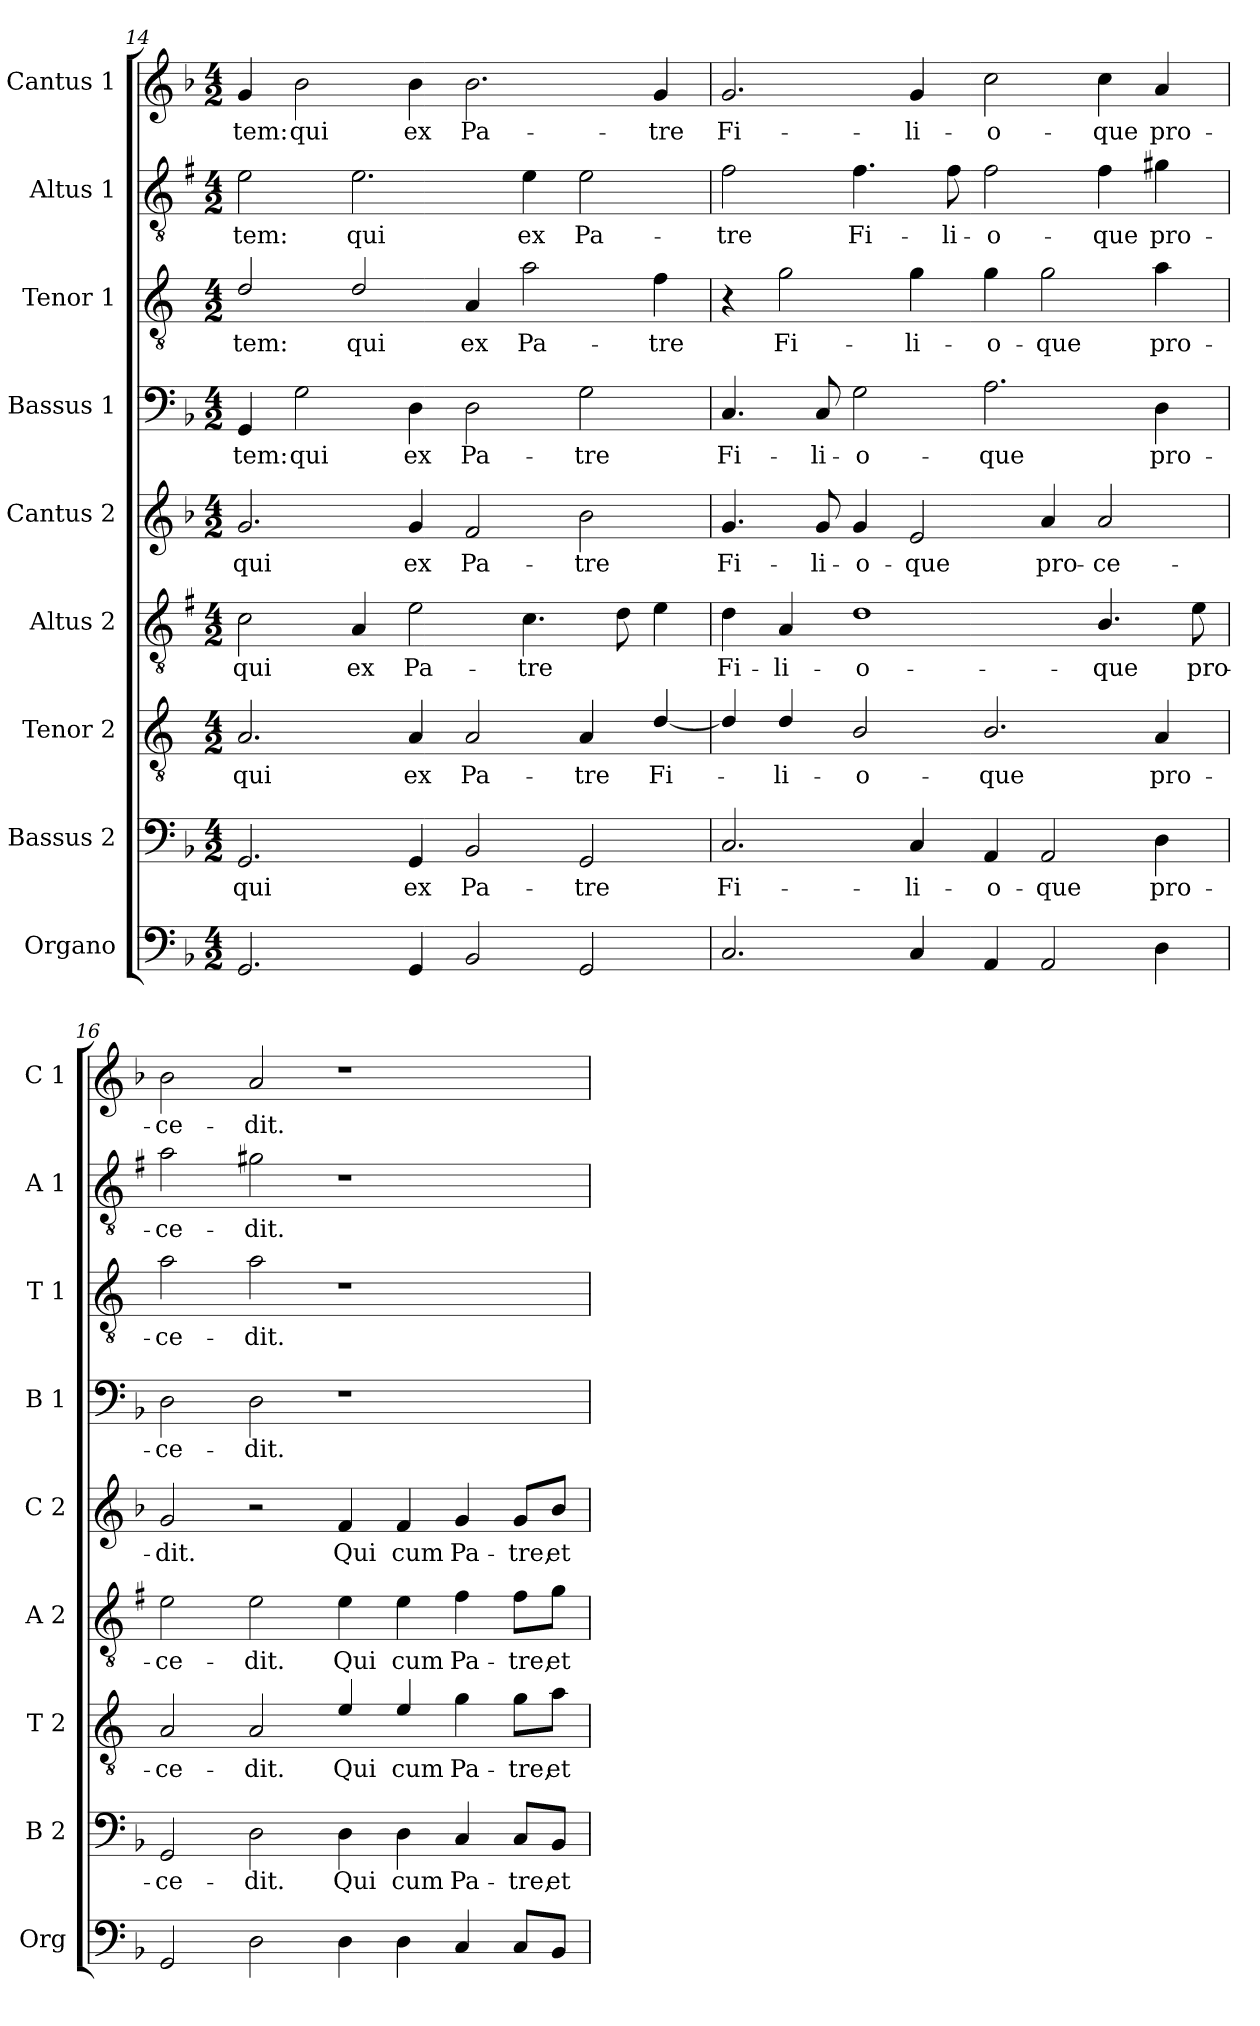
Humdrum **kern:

**kern	**kern	**text	**kern	**text	**kern	**text	**kern	**text	**kern	**text	**kern	**text	**kern	**text	**kern	**text
*part9	*part8	*part8	*part7	*part7	*part6	*part6	*part5	*part5	*part4	*part4	*part3	*part3	*part2	*part2	*part1	*part1
*staff9	*staff8	*staff8	*staff7	*staff7	*staff6	*staff6	*staff5	*staff5	*staff4	*staff4	*staff3	*staff3	*staff2	*staff2	*staff1	*staff1
*I"Organo	*I"Bassus 2	*	*I"Tenor 2	*	*I"Altus 2	*	*I"Cantus 2	*	*I"Bassus 1	*	*I"Tenor 1	*	*I"Altus 1	*	*I"Cantus 1	*
*I'Org	*I'B 2	*	*I'T 2	*	*I'A 2	*	*I'C 2	*	*I'B 1	*	*I'T 1	*	*I'A 1	*	*I'C 1	*
*clefF4	*clefF4	*	*clefGv2	*	*clefGv2	*	*clefG2	*	*clefF4	*	*clefGv2	*	*clefGv2	*	*clefG2	*
*	*	*	*ITrd4c7	*	*ITrd1c2	*	*	*	*	*	*ITrd4c7	*	*ITrd1c2	*	*	*
*k[b-]	*k[b-]	*	*k[b-]	*	*k[b-]	*	*k[b-]	*	*k[b-]	*	*k[b-]	*	*k[b-]	*	*k[b-]	*
*F:	*F:	*	*F:	*	*F:	*	*F:	*	*F:	*	*F:	*	*F:	*	*F:	*
*M4/2	*M4/2	*	*M4/2	*	*M4/2	*	*M4/2	*	*M4/2	*	*M4/2	*	*M4/2	*	*M4/2	*
=14	=14	=14	=14	=14	=14	=14	=14	=14	=14	=14	=14	=14	=14	=14	=14	=14
!	!	!LO:LY:b	!	!LO:LY:b	!	!LO:LY:b	!	!LO:LY:b	!	!LO:LY:b	!	!LO:LY:b	!	!LO:LY:b	!	!LO:LY:b
2.GG/	2.GG/	qui	2.D/	qui	2B-\	qui	2.g/	qui	4GG/	-tem:	2G/	-tem:	2d\	-tem:	4g/	-tem:
!	!	!	!	!	!	!	!	!	!	!LO:LY:b	!	!	!	!	!	!LO:LY:b
.	.	.	.	.	.	.	.	.	2G\	qui	.	.	.	.	2b-\	qui
!	!	!	!	!	!	!LO:LY:b	!	!	!	!	!	!LO:LY:b	!	!LO:LY:b	!	!
.	.	.	.	.	4G/	ex	.	.	.	.	2G/	qui	2.d\	qui	.	.
!	!	!LO:LY:b	!	!LO:LY:b	!	!LO:LY:b	!	!LO:LY:b	!	!LO:LY:b	!	!	!	!	!	!LO:LY:b
4GG/	4GG/	ex	4D/	ex	2d\	Pa-	4g/	ex	4D\	ex	.	.	.	.	4b-\	ex
!	!	!LO:LY:b	!	!LO:LY:b	!	!	!	!LO:LY:b	!	!LO:LY:b	!	!LO:LY:b	!	!	!	!LO:LY:b
2BB-/	2BB-/	Pa-	2D/	Pa-	.	.	2f/	Pa-	2D\	Pa-	4D/	ex	.	.	2.b-\	Pa-
!	!	!	!	!	!	!LO:LY:b	!	!	!	!	!	!LO:LY:b	!	!LO:LY:b	!	!
.	.	.	.	.	4.B-\	-tre	.	.	.	.	2d\	Pa-	4d\	ex	.	.
!	!	!LO:LY:b	!	!LO:LY:b	!	!	!	!LO:LY:b	!	!LO:LY:b	!	!	!	!LO:LY:b	!	!
2GG/	2GG/	-tre	4D/	-tre	.	.	2b-\	-tre	2G\	-tre	.	.	2d\	Pa-	.	.
.	.	.	.	.	8c\	.	.	.	.	.	.	.	.	.	.	.
!	!	!	!	!LO:LY:b	!	!	!	!	!	!	!	!LO:LY:b	!	!	!	!LO:LY:b
.	.	.	[4G/	Fi-	4d\	.	.	.	.	.	4B-\	-tre	.	.	4g/	-tre
!!LO:LB:g=z
=15	=15	=15	=15	=15	=15	=15	=15	=15	=15	=15	=15	=15	=15	=15	=15	=15
!	!	!LO:LY:b	!	!	!	!LO:LY:b	!	!LO:LY:b	!	!LO:LY:b	!	!	!	!LO:LY:b	!	!LO:LY:b
2.C/	2.C/	Fi-	4G/]	.	4c\	Fi-	4.g/	Fi-	4.C/	Fi-	4r	.	2e\	-tre	2.g/	Fi-
!	!	!	!	!LO:LY:b	!	!LO:LY:b	!	!	!	!	!	!LO:LY:b	!	!	!	!
.	.	.	4G/	-li-	4G/	-li-	.	.	.	.	2c\	Fi-	.	.	.	.
!	!	!	!	!	!	!	!	!LO:LY:b	!	!LO:LY:b	!	!	!	!	!	!
.	.	.	.	.	.	.	8g/	-li-	8C/	-li-	.	.	.	.	.	.
!	!	!	!	!LO:LY:b	!	!LO:LY:b	!	!LO:LY:b	!	!LO:LY:b	!	!	!	!LO:LY:b	!	!
.	.	.	2E/	-o-	1c	-o-	4g/	-o-	2G\	-o-	.	.	4.e\	Fi-	.	.
!	!	!LO:LY:b	!	!	!	!	!	!LO:LY:b	!	!	!	!LO:LY:b	!	!	!	!LO:LY:b
4C/	4C/	-li-	.	.	.	.	2e/	-que	.	.	4c\	-li-	.	.	4g/	-li-
!	!	!	!	!	!	!	!	!	!	!	!	!	!	!LO:LY:b	!	!
.	.	.	.	.	.	.	.	.	.	.	.	.	8e\	-li-	.	.
!	!	!LO:LY:b	!	!LO:LY:b	!	!	!	!	!	!LO:LY:b	!	!LO:LY:b	!	!LO:LY:b	!	!LO:LY:b
4AA/	4AA/	-o-	2.E/	-que	.	.	.	.	2.A\	-que	4c\	-o-	2e\	-o-	2cc\	-o-
!	!	!LO:LY:b	!	!	!	!	!	!LO:LY:b	!	!	!	!LO:LY:b	!	!	!	!
2AA/	2AA/	-que	.	.	.	.	4a/	pro-	.	.	2c\	-que	.	.	.	.
!	!	!	!	!	!	!LO:LY:b	!	!LO:LY:b	!	!	!	!	!	!LO:LY:b	!	!LO:LY:b
.	.	.	.	.	4.A/	-que	2a/	-ce-	.	.	.	.	4e\	-que	4cc\	-que
!	!	!LO:LY:b	!	!LO:LY:b	!	!	!	!	!	!LO:LY:b	!	!LO:LY:b	!	!LO:LY:b	!	!LO:LY:b
4D\	4D\	pro-	4D/	pro-	.	.	.	.	4D\	pro-	4d\	pro-	4f#X\	pro-	4a/	pro-
!	!	!	!	!	!	!LO:LY:b	!	!	!	!	!	!	!	!	!	!
.	.	.	.	.	8d\	pro-	.	.	.	.	.	.	.	.	.	.
=16	=16	=16	=16	=16	=16	=16	=16	=16	=16	=16	=16	=16	=16	=16	=16	=16
!	!	!LO:LY:b	!	!LO:LY:b	!	!LO:LY:b	!	!LO:LY:b	!	!LO:LY:b	!	!LO:LY:b	!	!LO:LY:b	!	!LO:LY:b
2GG/	2GG/	-ce-	2D/	-ce-	2d\	-ce-	2g/	-dit.	2D\	-ce-	2d\	-ce-	2g\	-ce-	2b-\	-ce-
!	!	!LO:LY:b	!	!LO:LY:b	!	!LO:LY:b	!	!	!	!LO:LY:b	!	!LO:LY:b	!	!LO:LY:b	!	!LO:LY:b
2D\	2D\	-dit.	2D/	-dit.	2d\	-dit.	2r	.	2D\	-dit.	2d\	-dit.	2f#X\	-dit.	2a/	-dit.
!	!	!LO:LY:b	!	!LO:LY:b	!	!LO:LY:b	!	!LO:LY:b	!	!	!	!	!	!	!	!
4D\	4D\	Qui	4A/	Qui	4d\	Qui	4f/	Qui	1r	.	1r	.	1r	.	1r	.
!	!	!LO:LY:b	!	!LO:LY:b	!	!LO:LY:b	!	!LO:LY:b	!	!	!	!	!	!	!	!
4D\	4D\	cum	4A/	cum	4d\	cum	4f/	cum	.	.	.	.	.	.	.	.
!	!	!LO:LY:b	!	!LO:LY:b	!	!LO:LY:b	!	!LO:LY:b	!	!	!	!	!	!	!	!
4C/	4C/	Pa-	4c\	Pa-	4e\	Pa-	4g/	Pa-	.	.	.	.	.	.	.	.
!	!	!LO:LY:b	!	!LO:LY:b	!	!LO:LY:b	!	!LO:LY:b	!	!	!	!	!	!	!	!
8C/L	8C/L	-tre,	8c\L	-tre,	8e\L	-tre,	8g/L	-tre,	.	.	.	.	.	.	.	.
!	!	!LO:LY:b	!	!LO:LY:b	!	!LO:LY:b	!	!LO:LY:b	!	!	!	!	!	!	!	!
8BB-/J	8BB-/J	et	8d\J	et	8f\J	et	8b-/J	et	.	.	.	.	.	.	.	.
=	=	=	=	=	=	=	=	=	=	=	=	=	=	=	=	=
*-	*-	*-	*-	*-	*-	*-	*-	*-	*-	*-	*-	*-	*-	*-	*-	*-
